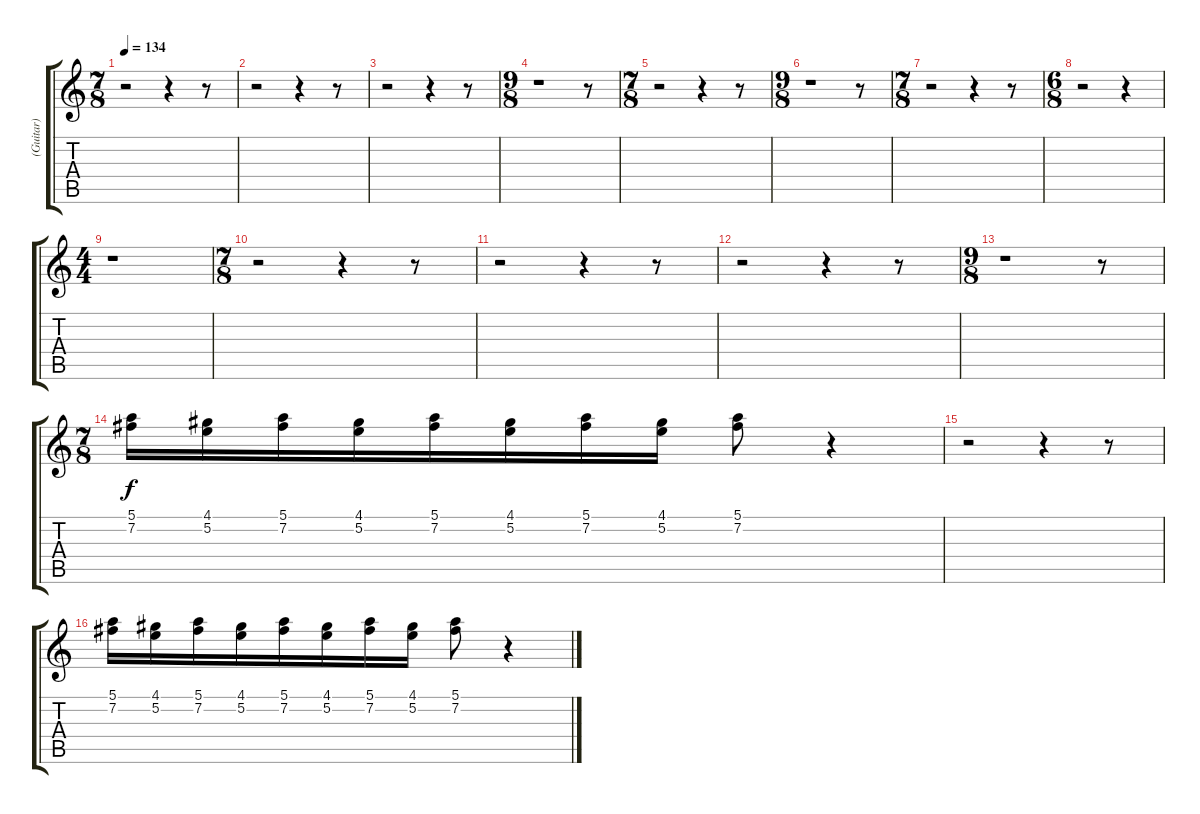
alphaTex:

\track ("(Guitar)" "(Guitar)") {instrument distortionguitar}
\staff {score tabs}
\tuning (E4 B3 G3 D3 A2 E2) {hide}
\ts (7 8)
\tempo 134
\clef g2
\ks c
r.2{dy f} r.4 r.8 |
r.2 r.4 r.8 |
r.2 r.4 r.8 |
\ts (9 8)
r.1 r.8 |
\ts (7 8)
r.2 r.4 r.8 |
\ts (9 8)
r.1 r.8 |
\ts (7 8)
r.2 r.4 r.8 |
\ts (6 8)
r.2 r.4 |
\ts (4 4)
r.1 |
\ts (7 8)
r.2 r.4 r.8 |
r.2 r.4 r.8 |
r.2 r.4 r.8 |
\ts (9 8)
r.1 r.8 |
\ts (7 8)
(5.1 7.2).16 (4.1 5.2).16 (5.1 7.2).16 (4.1 5.2).16 (5.1 7.2).16 (4.1 5.2).16 (5.1 7.2).16 (4.1 5.2).16 (5.1 7.2).8 r.4 |
r.2 r.4 r.8 |
(5.1 7.2).16 (4.1 5.2).16 (5.1 7.2).16 (4.1 5.2).16 (5.1 7.2).16 (4.1 5.2).16 (5.1 7.2).16 (4.1 5.2).16 (5.1 7.2).8 r.4
